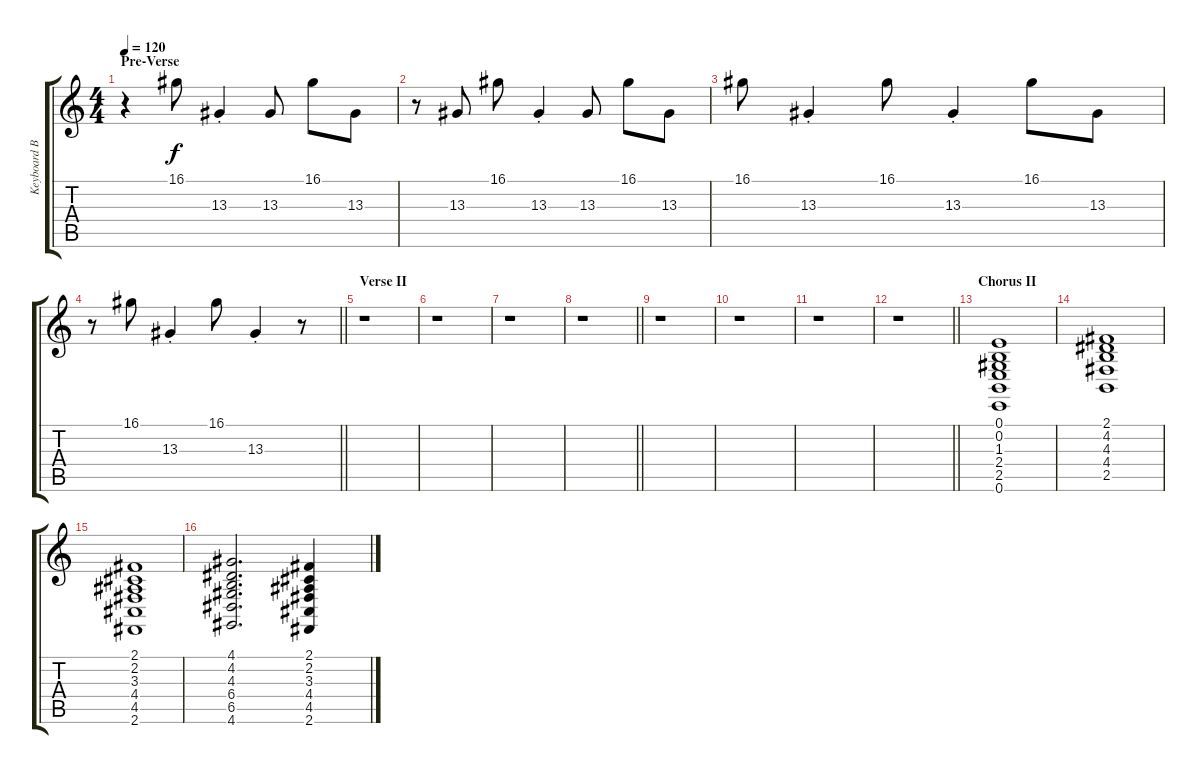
\track ("Keyboard Backing" "Keyboard B") {instrument stringensemble1}
\staff {score tabs}
\tuning (E4 B3 G3 D3 A2 E2) {hide}
\ts (4 4)
\section ("" "Pre-Verse")
\tempo 120
\clef g2
\ks c
r.4{dy f} 16.1.8 13.3{st}.4 13.3.8 16.1.8 13.3.8 |
r.8 13.3.8 16.1.8 13.3{st}.4 13.3.8 16.1.8 13.3.8 |
16.1.8 13.3{st}.4 16.1.8 13.3{st}.4 16.1.8 13.3.8 |
\barLineRight lightlight
r.8 16.1.8 13.3{st}.4 16.1.8 13.3{st}.4 r.8 |
\section ("" "Verse II")
r.1 |
r.1 |
r.1 |
\barLineRight lightlight
r.1 |
r.1 |
r.1 |
r.1 |
\barLineRight lightlight
r.1 |
\section ("" "Chorus II")
(0.1 0.2 1.3 2.4 2.5 0.6).1 |
(2.1 4.2 4.3 4.4 2.5).1 |
(2.1 2.2 3.3 4.4 4.5 2.6).1 |
(4.1 4.2 4.3 6.4 6.5 4.6).2{d} (2.1 2.2 3.3 4.4 4.5 2.6).4
